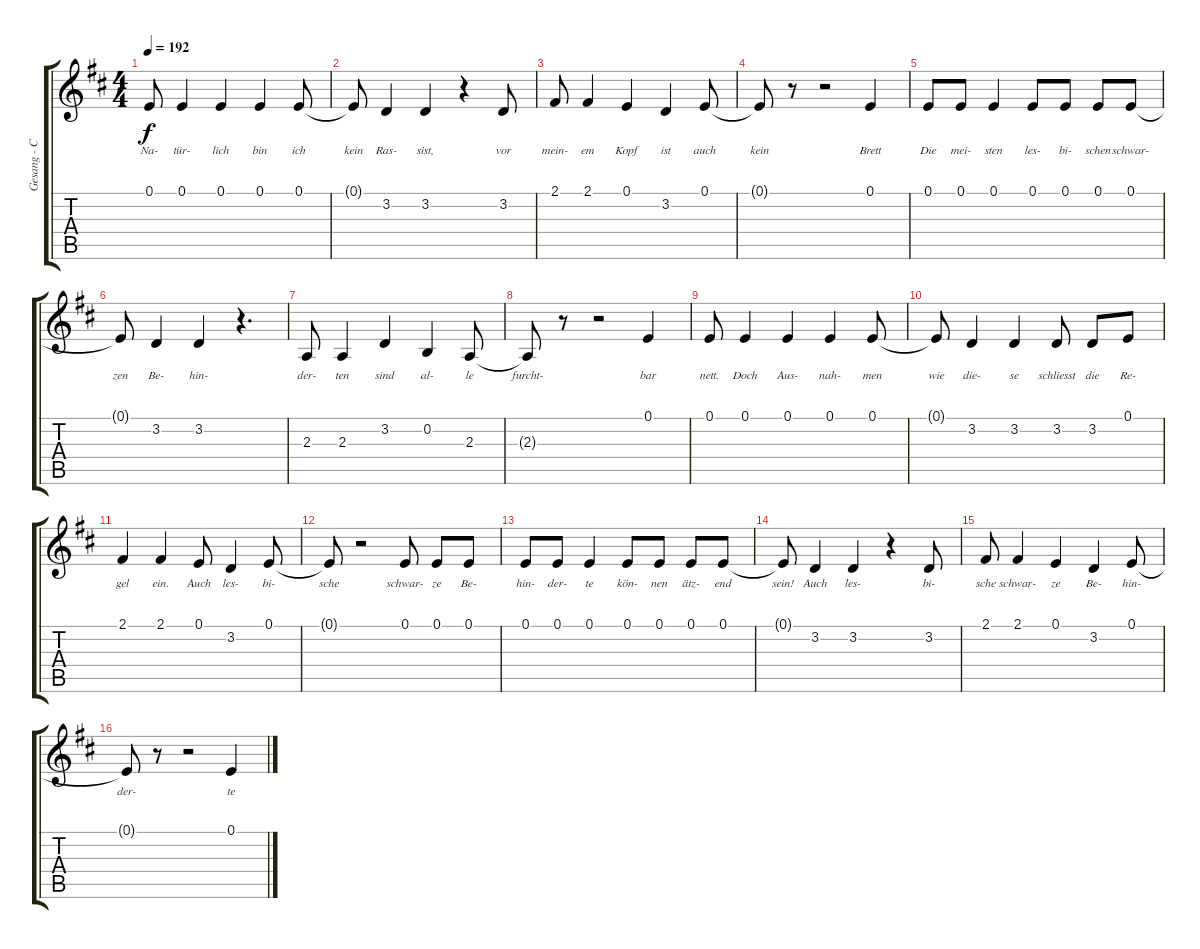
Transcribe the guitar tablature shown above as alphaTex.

\track ("Gesang - Campino" "Gesang - C") {instrument oboe}
\staff {score tabs}
\tuning (E4 B3 G3 D3 A2 E2) {hide}
\ts (4 4)
\tempo 192
\clef g2
\ks d
0.1.8{lyrics (0 "Na-") lyrics (1 "") lyrics (2 "") lyrics (3 "") lyrics (4 "") dy f} 0.1.4{lyrics (0 "tür-") lyrics (1 "") lyrics (2 "") lyrics (3 "") lyrics (4 "")} 0.1.4{lyrics (0 "lich") lyrics (1 "") lyrics (2 "") lyrics (3 "") lyrics (4 "")} 0.1.4{lyrics (0 "bin") lyrics (1 "") lyrics (2 "") lyrics (3 "") lyrics (4 "")} 0.1.8{lyrics (0 "ich") lyrics (1 "") lyrics (2 "") lyrics (3 "") lyrics (4 "")} |
0.1{t}.8{lyrics (0 "kein") lyrics (1 "") lyrics (2 "") lyrics (3 "") lyrics (4 "")} 3.2.4{lyrics (0 "Ras-") lyrics (1 "") lyrics (2 "") lyrics (3 "") lyrics (4 "")} 3.2.4{lyrics (0 "sist,") lyrics (1 "") lyrics (2 "") lyrics (3 "") lyrics (4 "")} r.4 3.2.8{lyrics (0 "vor") lyrics (1 "") lyrics (2 "") lyrics (3 "") lyrics (4 "")} |
2.1.8{lyrics (0 "mein-") lyrics (1 "") lyrics (2 "") lyrics (3 "") lyrics (4 "")} 2.1.4{lyrics (0 "em") lyrics (1 "") lyrics (2 "") lyrics (3 "") lyrics (4 "")} 0.1.4{lyrics (0 "Kopf") lyrics (1 "") lyrics (2 "") lyrics (3 "") lyrics (4 "")} 3.2.4{lyrics (0 "ist") lyrics (1 "") lyrics (2 "") lyrics (3 "") lyrics (4 "")} 0.1.8{lyrics (0 "auch") lyrics (1 "") lyrics (2 "") lyrics (3 "") lyrics (4 "")} |
0.1{t}.8{lyrics (0 "kein") lyrics (1 "") lyrics (2 "") lyrics (3 "") lyrics (4 "")} r.8 r.2 0.1.4{lyrics (0 "Brett") lyrics (1 "") lyrics (2 "") lyrics (3 "") lyrics (4 "")} |
0.1.8{lyrics (0 "Die") lyrics (1 "") lyrics (2 "") lyrics (3 "") lyrics (4 "")} 0.1.8{lyrics (0 "mei-") lyrics (1 "") lyrics (2 "") lyrics (3 "") lyrics (4 "")} 0.1.4{lyrics (0 "sten") lyrics (1 "") lyrics (2 "") lyrics (3 "") lyrics (4 "")} 0.1.8{lyrics (0 "les-") lyrics (1 "") lyrics (2 "") lyrics (3 "") lyrics (4 "")} 0.1.8{lyrics (0 "bi-") lyrics (1 "") lyrics (2 "") lyrics (3 "") lyrics (4 "")} 0.1.8{lyrics (0 "schen") lyrics (1 "") lyrics (2 "") lyrics (3 "") lyrics (4 "")} 0.1.8{lyrics (0 "schwar-") lyrics (1 "") lyrics (2 "") lyrics (3 "") lyrics (4 "")} |
0.1{t}.8{lyrics (0 "zen") lyrics (1 "") lyrics (2 "") lyrics (3 "") lyrics (4 "")} 3.2.4{lyrics (0 "Be-") lyrics (1 "") lyrics (2 "") lyrics (3 "") lyrics (4 "")} 3.2.4{lyrics (0 "hin-") lyrics (1 "") lyrics (2 "") lyrics (3 "") lyrics (4 "")} r.4{d} |
2.3.8{lyrics (0 "der-") lyrics (1 "") lyrics (2 "") lyrics (3 "") lyrics (4 "")} 2.3.4{lyrics (0 "ten") lyrics (1 "") lyrics (2 "") lyrics (3 "") lyrics (4 "")} 3.2.4{lyrics (0 "sind") lyrics (1 "") lyrics (2 "") lyrics (3 "") lyrics (4 "")} 0.2.4{lyrics (0 "al-") lyrics (1 "") lyrics (2 "") lyrics (3 "") lyrics (4 "")} 2.3.8{lyrics (0 "le") lyrics (1 "") lyrics (2 "") lyrics (3 "") lyrics (4 "")} |
2.3{t}.8{lyrics (0 "furcht-") lyrics (1 "") lyrics (2 "") lyrics (3 "") lyrics (4 "")} r.8 r.2 0.1.4{lyrics (0 "bar") lyrics (1 "") lyrics (2 "") lyrics (3 "") lyrics (4 "")} |
0.1.8{lyrics (0 "nett.") lyrics (1 "") lyrics (2 "") lyrics (3 "") lyrics (4 "")} 0.1.4{lyrics (0 "Doch") lyrics (1 "") lyrics (2 "") lyrics (3 "") lyrics (4 "")} 0.1.4{lyrics (0 "Aus-") lyrics (1 "") lyrics (2 "") lyrics (3 "") lyrics (4 "")} 0.1.4{lyrics (0 "nah-") lyrics (1 "") lyrics (2 "") lyrics (3 "") lyrics (4 "")} 0.1.8{lyrics (0 "men") lyrics (1 "") lyrics (2 "") lyrics (3 "") lyrics (4 "")} |
0.1{t}.8{lyrics (0 "wie") lyrics (1 "") lyrics (2 "") lyrics (3 "") lyrics (4 "")} 3.2.4{lyrics (0 "die-") lyrics (1 "") lyrics (2 "") lyrics (3 "") lyrics (4 "")} 3.2.4{lyrics (0 "se") lyrics (1 "") lyrics (2 "") lyrics (3 "") lyrics (4 "")} 3.2.8{lyrics (0 "schliesst") lyrics (1 "") lyrics (2 "") lyrics (3 "") lyrics (4 "")} 3.2.8{lyrics (0 "die") lyrics (1 "") lyrics (2 "") lyrics (3 "") lyrics (4 "")} 0.1.8{lyrics (0 "Re-") lyrics (1 "") lyrics (2 "") lyrics (3 "") lyrics (4 "")} |
2.1.4{lyrics (0 "gel") lyrics (1 "") lyrics (2 "") lyrics (3 "") lyrics (4 "")} 2.1.4{lyrics (0 "ein.") lyrics (1 "") lyrics (2 "") lyrics (3 "") lyrics (4 "")} 0.1.8{lyrics (0 "Auch") lyrics (1 "") lyrics (2 "") lyrics (3 "") lyrics (4 "")} 3.2.4{lyrics (0 "les-") lyrics (1 "") lyrics (2 "") lyrics (3 "") lyrics (4 "")} 0.1.8{lyrics (0 "bi-") lyrics (1 "") lyrics (2 "") lyrics (3 "") lyrics (4 "")} |
0.1{t}.8{lyrics (0 "sche") lyrics (1 "") lyrics (2 "") lyrics (3 "") lyrics (4 "")} r.2 0.1.8{lyrics (0 "schwar-") lyrics (1 "") lyrics (2 "") lyrics (3 "") lyrics (4 "")} 0.1.8{lyrics (0 "ze") lyrics (1 "") lyrics (2 "") lyrics (3 "") lyrics (4 "")} 0.1.8{lyrics (0 "Be-") lyrics (1 "") lyrics (2 "") lyrics (3 "") lyrics (4 "")} |
0.1.8{lyrics (0 "hin-") lyrics (1 "") lyrics (2 "") lyrics (3 "") lyrics (4 "")} 0.1.8{lyrics (0 "der-") lyrics (1 "") lyrics (2 "") lyrics (3 "") lyrics (4 "")} 0.1.4{lyrics (0 "te") lyrics (1 "") lyrics (2 "") lyrics (3 "") lyrics (4 "")} 0.1.8{lyrics (0 "kön-") lyrics (1 "") lyrics (2 "") lyrics (3 "") lyrics (4 "")} 0.1.8{lyrics (0 "nen") lyrics (1 "") lyrics (2 "") lyrics (3 "") lyrics (4 "")} 0.1.8{lyrics (0 "ätz-") lyrics (1 "") lyrics (2 "") lyrics (3 "") lyrics (4 "")} 0.1.8{lyrics (0 "end") lyrics (1 "") lyrics (2 "") lyrics (3 "") lyrics (4 "")} |
0.1{t}.8{lyrics (0 "sein!") lyrics (1 "") lyrics (2 "") lyrics (3 "") lyrics (4 "")} 3.2.4{lyrics (0 "Auch") lyrics (1 "") lyrics (2 "") lyrics (3 "") lyrics (4 "")} 3.2.4{lyrics (0 "les-") lyrics (1 "") lyrics (2 "") lyrics (3 "") lyrics (4 "")} r.4 3.2.8{lyrics (0 "bi-") lyrics (1 "") lyrics (2 "") lyrics (3 "") lyrics (4 "")} |
2.1.8{lyrics (0 "sche") lyrics (1 "") lyrics (2 "") lyrics (3 "") lyrics (4 "")} 2.1.4{lyrics (0 "schwar-") lyrics (1 "") lyrics (2 "") lyrics (3 "") lyrics (4 "")} 0.1.4{lyrics (0 "ze") lyrics (1 "") lyrics (2 "") lyrics (3 "") lyrics (4 "")} 3.2.4{lyrics (0 "Be-") lyrics (1 "") lyrics (2 "") lyrics (3 "") lyrics (4 "")} 0.1.8{lyrics (0 "hin-") lyrics (1 "") lyrics (2 "") lyrics (3 "") lyrics (4 "")} |
0.1{t}.8{lyrics (0 "der-") lyrics (1 "") lyrics (2 "") lyrics (3 "") lyrics (4 "")} r.8 r.2 0.1.4{lyrics (0 "te") lyrics (1 "") lyrics (2 "") lyrics (3 "") lyrics (4 "")}
